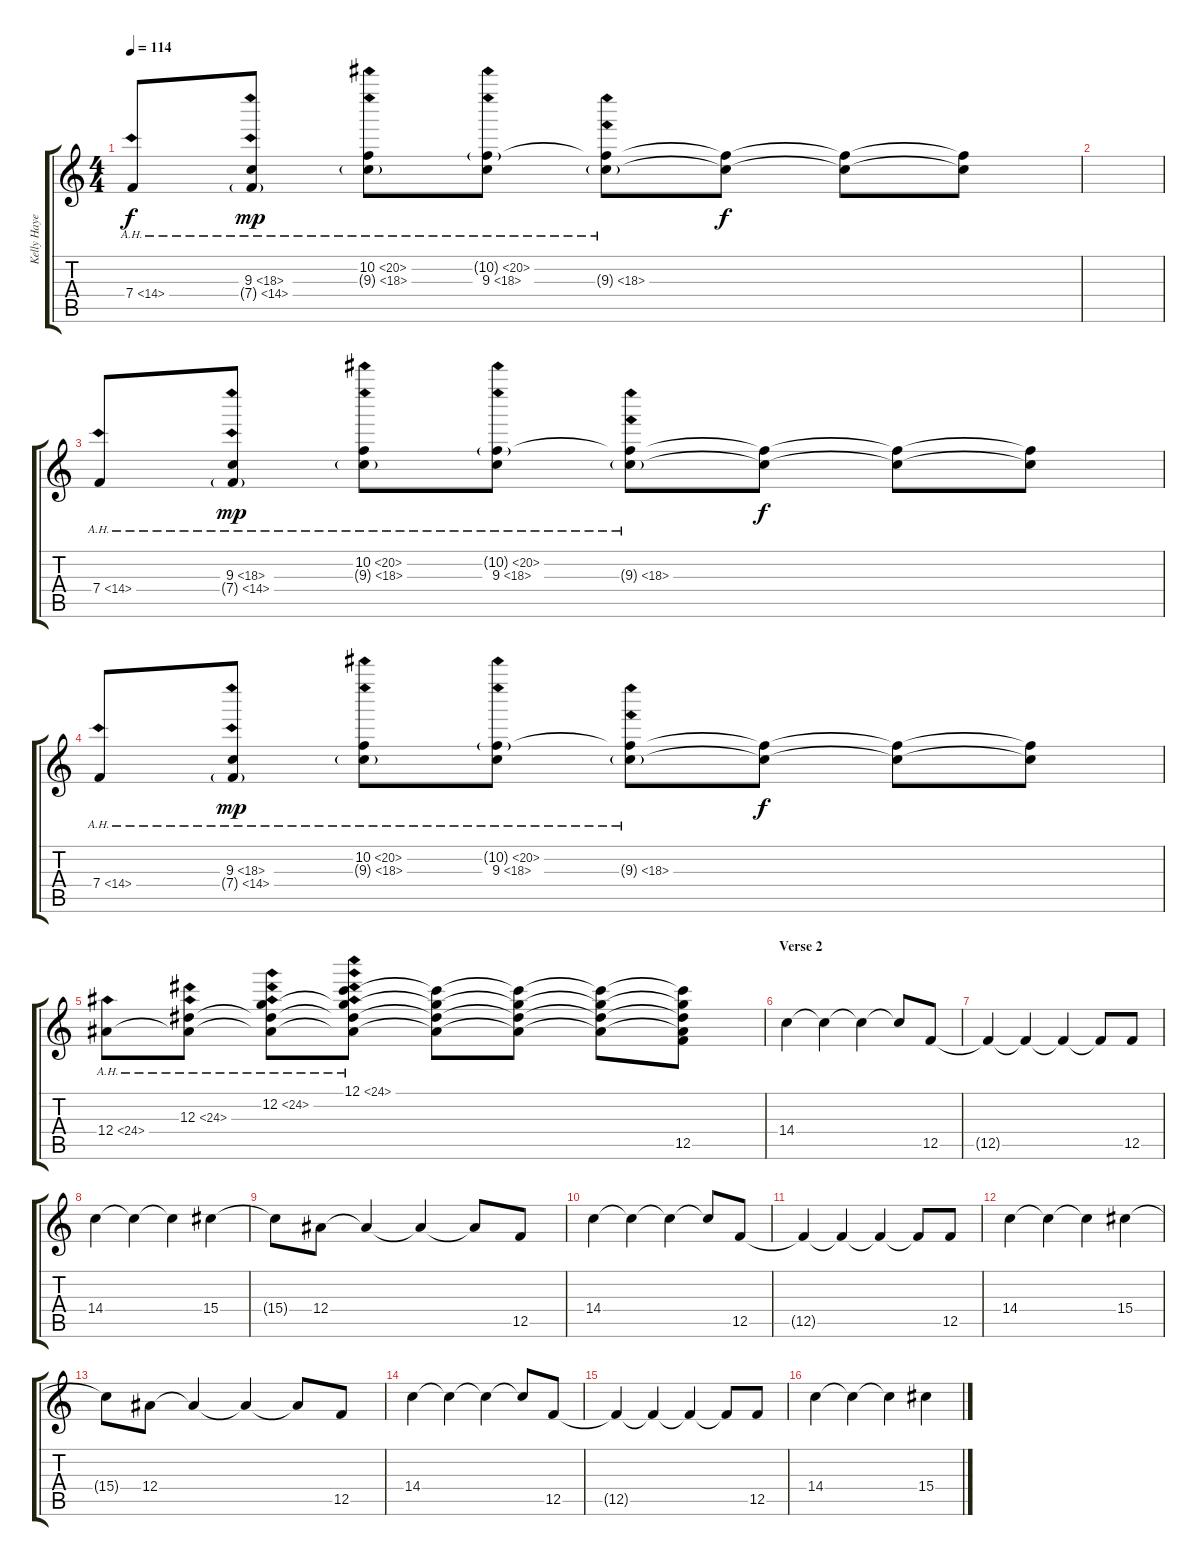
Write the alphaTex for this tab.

\track ("Kelly Hayes (Solo Guitar)" "Kelly Haye") {instrument distortionguitar}
\staff {score tabs}
\tuning (C4 G3 Eb3 Bb2 F2 C2) {hide}
\ts (4 4)
\tempo 114
\clef g2
\ks c
7.4{ah 7}.8{dy f instrument electricguitarjazz} (9.3{ah 9} 7.4{ah 7 g}).8{dy mp} (10.2{ah 10} 9.3{ah 9 g}).8 (10.2{ah 10 g} 9.3{ah 9}).8 (10.2{ah 12 t} 9.3{ah 9 g}).8 (10.2{t} 9.3{t}).8{dy f} (10.2{t} 9.3{t}).8 (10.2{t} 9.3{t}).8 |
|
7.4{ah 7}.8{instrument electricguitarjazz} (9.3{ah 9} 7.4{ah 7 g}).8{dy mp} (10.2{ah 10} 9.3{ah 9 g}).8 (10.2{ah 10 g} 9.3{ah 9}).8 (10.2{ah 12 t} 9.3{ah 9 g}).8 (10.2{t} 9.3{t}).8{dy f} (10.2{t} 9.3{t}).8 (10.2{t} 9.3{t}).8 |
7.4{ah 7}.8{instrument electricguitarjazz} (9.3{ah 9} 7.4{ah 7 g}).8{dy mp} (10.2{ah 10} 9.3{ah 9 g}).8 (10.2{ah 10 g} 9.3{ah 9}).8 (10.2{ah 12 t} 9.3{ah 9 g}).8 (10.2{t} 9.3{t}).8{dy f} (10.2{t} 9.3{t}).8 (10.2{t} 9.3{t}).8 |
12.4{ah 12}.8{instrument electricguitarjazz} (12.3{ah 12} 12.4{ah 12 t}).8 (12.2{ah 12} 12.3{ah 12 t} 12.4{ah 12 t}).8 (12.1{ah 12} 12.2{ah 12 t} 12.3{ah 12 t} 12.4{ah 12 t}).8 (12.1{t} 12.2{t} 12.3{t} 12.4{t}).8 (12.1{t} 12.2{t} 12.3{t} 12.4{t}).8 (12.1{t} 12.2{t} 12.3{t} 12.4{t}).8 (12.1{t} 12.2{t} 12.3{t} 12.4{t} 12.5).8 |
\section ("" "Verse 2")
14.4.4 14.4{t}.4 14.4{t}.4 14.4{t}.8 12.5.8 |
12.5{t}.4 12.5{t}.4 12.5{t}.4 12.5{t}.8 12.5.8 |
14.4.4 14.4{t}.4 14.4{t}.4 15.4.4 |
15.4{t}.8 12.4.8 12.4{t}.4 12.4{t}.4 12.4{t}.8 12.5.8 |
14.4.4 14.4{t}.4 14.4{t}.4 14.4{t}.8 12.5.8 |
12.5{t}.4 12.5{t}.4 12.5{t}.4 12.5{t}.8 12.5.8 |
14.4.4 14.4{t}.4 14.4{t}.4 15.4.4 |
15.4{t}.8 12.4.8 12.4{t}.4 12.4{t}.4 12.4{t}.8 12.5.8 |
14.4.4 14.4{t}.4 14.4{t}.4 14.4{t}.8 12.5.8 |
12.5{t}.4 12.5{t}.4 12.5{t}.4 12.5{t}.8 12.5.8 |
14.4.4 14.4{t}.4 14.4{t}.4 15.4.4
